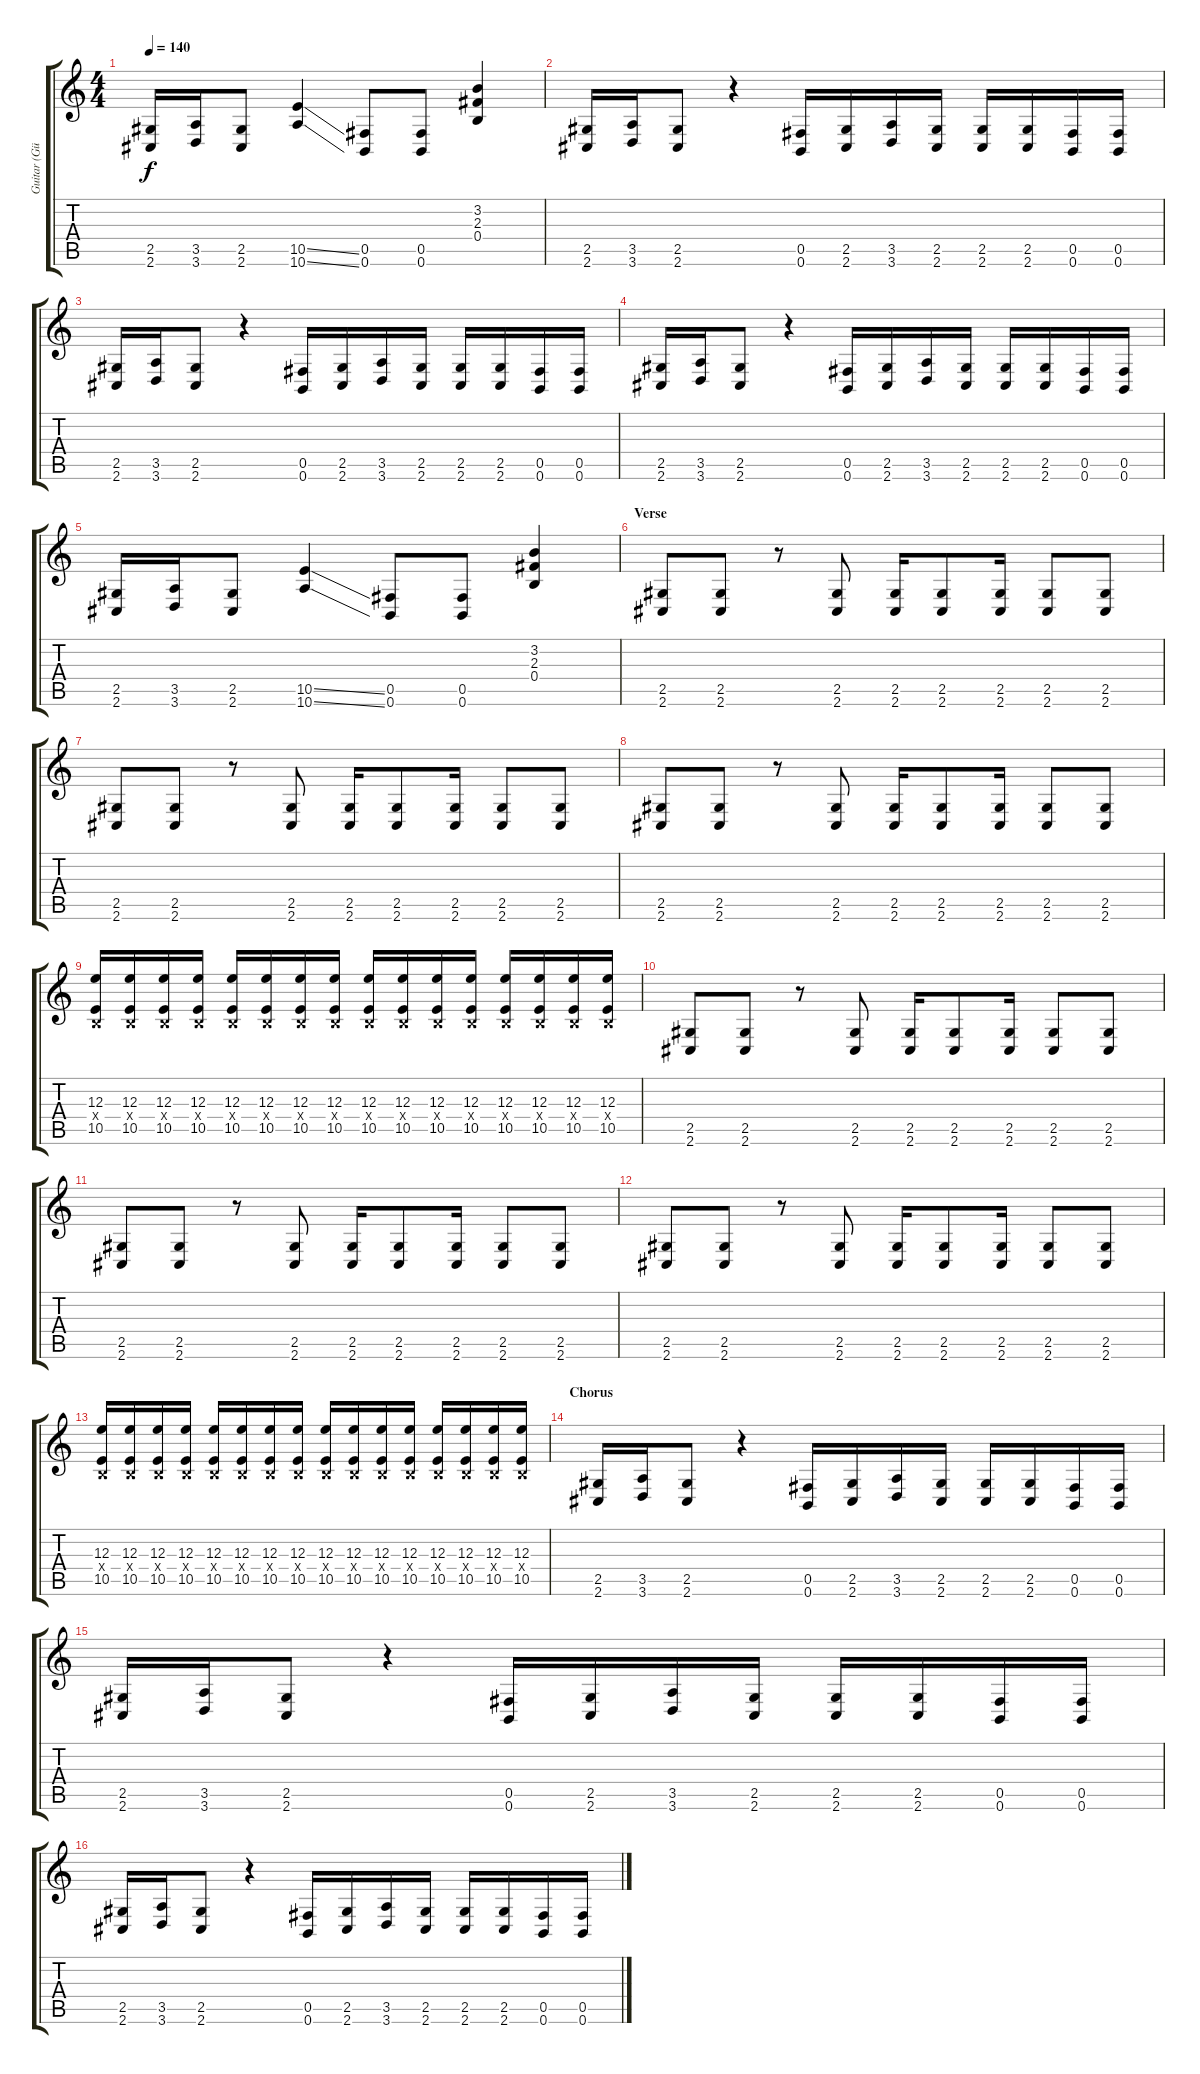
\track ("Guitar (Güüg)" "Guitar (Gü") {instrument distortionguitar}
\staff {score tabs}
\tuning (Db4 Ab3 E3 B2 Gb2 B1) {hide}
\ts (4 4)
\tempo 140
\clef g2
\ks c
(2.5 2.6).16{dy f} (3.5 3.6).16 (2.5 2.6).8 (10.5{ss} 10.6{ss}).4 (0.5 0.6).8 (0.5 0.6).8 (3.2 2.3 0.4).4 |
(2.5 2.6).16 (3.5 3.6).16 (2.5 2.6).8 r.4 (0.5 0.6).16 (2.5 2.6).16 (3.5 3.6).16 (2.5 2.6).16 (2.5 2.6).16 (2.5 2.6).16 (0.5 0.6).16 (0.5 0.6).16 |
(2.5 2.6).16 (3.5 3.6).16 (2.5 2.6).8 r.4 (0.5 0.6).16 (2.5 2.6).16 (3.5 3.6).16 (2.5 2.6).16 (2.5 2.6).16 (2.5 2.6).16 (0.5 0.6).16 (0.5 0.6).16 |
(2.5 2.6).16 (3.5 3.6).16 (2.5 2.6).8 r.4 (0.5 0.6).16 (2.5 2.6).16 (3.5 3.6).16 (2.5 2.6).16 (2.5 2.6).16 (2.5 2.6).16 (0.5 0.6).16 (0.5 0.6).16 |
(2.5 2.6).16 (3.5 3.6).16 (2.5 2.6).8 (10.5{ss} 10.6{ss}).4 (0.5 0.6).8 (0.5 0.6).8 (3.2 2.3 0.4).4 |
\section ("" "Verse")
(2.5 2.6).8 (2.5 2.6).8 r.8 (2.5 2.6).8 (2.5 2.6).16 (2.5 2.6).8 (2.5 2.6).16 (2.5 2.6).8 (2.5 2.6).8 |
(2.5 2.6).8 (2.5 2.6).8 r.8 (2.5 2.6).8 (2.5 2.6).16 (2.5 2.6).8 (2.5 2.6).16 (2.5 2.6).8 (2.5 2.6).8 |
(2.5 2.6).8 (2.5 2.6).8 r.8 (2.5 2.6).8 (2.5 2.6).16 (2.5 2.6).8 (2.5 2.6).16 (2.5 2.6).8 (2.5 2.6).8 |
(12.3 0.4{x} 10.5).16 (12.3 0.4{x} 10.5).16 (12.3 0.4{x} 10.5).16 (12.3 0.4{x} 10.5).16 (12.3 0.4{x} 10.5).16 (12.3 0.4{x} 10.5).16 (12.3 0.4{x} 10.5).16 (12.3 0.4{x} 10.5).16 (12.3 0.4{x} 10.5).16 (12.3 0.4{x} 10.5).16 (12.3 0.4{x} 10.5).16 (12.3 0.4{x} 10.5).16 (12.3 0.4{x} 10.5).16 (12.3 0.4{x} 10.5).16 (12.3 0.4{x} 10.5).16 (12.3 0.4{x} 10.5).16 |
(2.5 2.6).8 (2.5 2.6).8 r.8 (2.5 2.6).8 (2.5 2.6).16 (2.5 2.6).8 (2.5 2.6).16 (2.5 2.6).8 (2.5 2.6).8 |
(2.5 2.6).8 (2.5 2.6).8 r.8 (2.5 2.6).8 (2.5 2.6).16 (2.5 2.6).8 (2.5 2.6).16 (2.5 2.6).8 (2.5 2.6).8 |
(2.5 2.6).8 (2.5 2.6).8 r.8 (2.5 2.6).8 (2.5 2.6).16 (2.5 2.6).8 (2.5 2.6).16 (2.5 2.6).8 (2.5 2.6).8 |
(12.3 0.4{x} 10.5).16 (12.3 0.4{x} 10.5).16 (12.3 0.4{x} 10.5).16 (12.3 0.4{x} 10.5).16 (12.3 0.4{x} 10.5).16 (12.3 0.4{x} 10.5).16 (12.3 0.4{x} 10.5).16 (12.3 0.4{x} 10.5).16 (12.3 0.4{x} 10.5).16 (12.3 0.4{x} 10.5).16 (12.3 0.4{x} 10.5).16 (12.3 0.4{x} 10.5).16 (12.3 0.4{x} 10.5).16 (12.3 0.4{x} 10.5).16 (12.3 0.4{x} 10.5).16 (12.3 0.4{x} 10.5).16 |
\section ("" "Chorus")
(2.5 2.6).16 (3.5 3.6).16 (2.5 2.6).8 r.4 (0.5 0.6).16 (2.5 2.6).16 (3.5 3.6).16 (2.5 2.6).16 (2.5 2.6).16 (2.5 2.6).16 (0.5 0.6).16 (0.5 0.6).16 |
(2.5 2.6).16 (3.5 3.6).16 (2.5 2.6).8 r.4 (0.5 0.6).16 (2.5 2.6).16 (3.5 3.6).16 (2.5 2.6).16 (2.5 2.6).16 (2.5 2.6).16 (0.5 0.6).16 (0.5 0.6).16 |
(2.5 2.6).16 (3.5 3.6).16 (2.5 2.6).8 r.4 (0.5 0.6).16 (2.5 2.6).16 (3.5 3.6).16 (2.5 2.6).16 (2.5 2.6).16 (2.5 2.6).16 (0.5 0.6).16 (0.5 0.6).16
